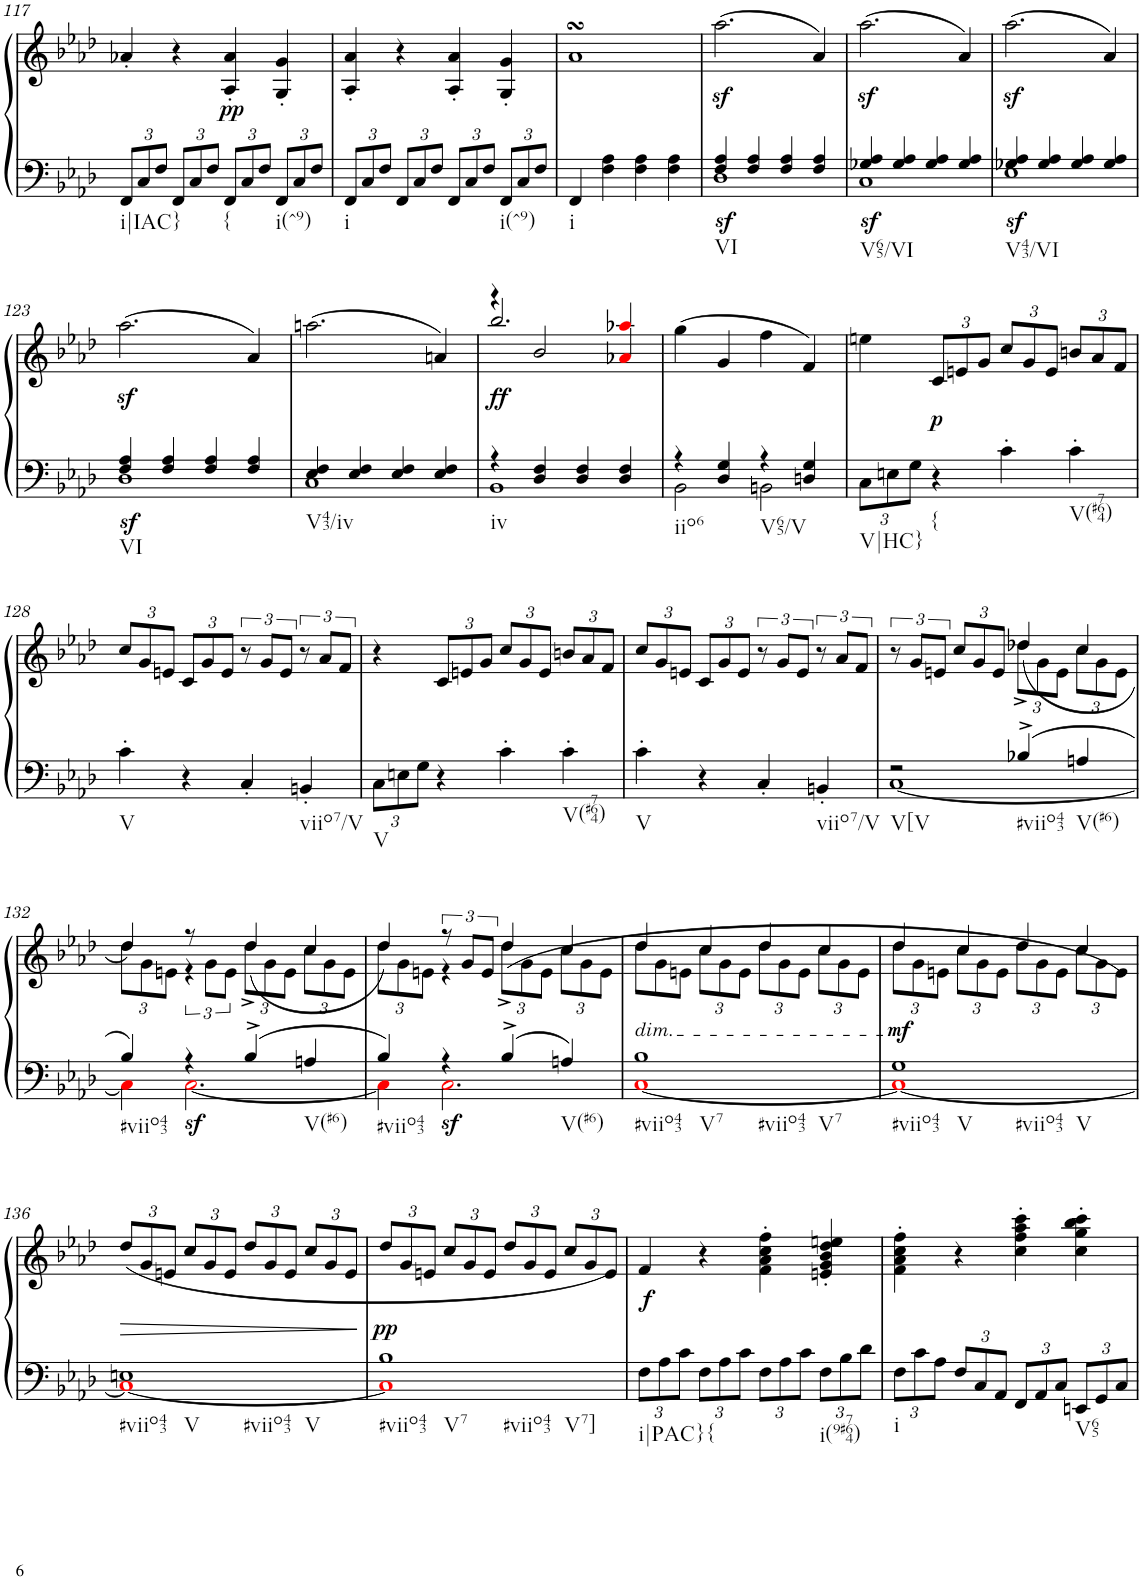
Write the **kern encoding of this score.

**kern	**kern	**dynam
*part1	*part1	*part1
*staff2	*staff1	*staff1/2
*I"Piano	*	*
*I'Pno.	*	*
!!LO:PB:g=z
*clefF4	*clefG2	*
*k[b-e-a-d-]	*k[b-e-a-d-]	*
*A-:	*A-:	*
*M2/2	*M2/2	*
*met(c|)	*met(c|)	*
*Xbrackettup	*	*
=117	=117	=117
*	*^	*
!LO:TX:b:t=i|IAC}	!	!	!
12FF/L	4a-X'/	3..ryy	.
12C/	.	.	.
12F/J	.	.	.
12FF/L	4r	.	.
12C/	.	.	.
12F/J	.	.	.
!LO:TX:b:t={	!	!	!
12FF/L	4A-/' 4a-/'	.	.
!	!	!	!LO:DY:b
12C/	.	3ryy	pp
12F/J	.	.	.
!LO:TX:b:t=i(^9)	!	!	!
12FF/L	4G/' 4g/'	.	.
12C/	.	.	.
12F/J	.	12ryy	.
=118	=118	=118	=118
!LO:TX:b:t=i	!	!	!
*	*v	*v	*
12FF/L	4A-/' 4a-/'	.
12C/	.	.
12F/J	.	.
12FF/L	4r	.
12C/	.	.
12F/J	.	.
12FF/L	4A-/' 4a-/'	.
12C/	.	.
12F/J	.	.
!LO:TX:b:t=i(^9)	!	!
12FF/L	4G/' 4g/'	.
12C/	.	.
12F/J	.	.
=119	=119	=119
!LO:TX:b:t=i	!	!
4FF/	1a-sSSs	.
4F\ 4A-\	.	.
4F\ 4A-\	.	.
4F\ 4A-\	.	.
=120	=120	=120
*^	*	*
!LO:TX:b:t=VI	!	!	!
!	!	!	!LO:DY:b=2
4F/ 4A-/	1D-	(2.aa-z<\	sf
4F/ 4A-/	.	.	.
4F/ 4A-/	.	.	.
4F/ 4A-/	.	4a-/)	.
=121	=121	=121	=121
!LO:TX:b:t=V65/VI	!	!	!
!	!	!	!LO:DY:b=2
4G-X/ 4A-/	1C	(2.aa-z<\	sf
4G-/ 4A-/	.	.	.
4G-/ 4A-/	.	.	.
4G-/ 4A-/	.	4a-/)	.
=122	=122	=122	=122
!LO:TX:b:t=V43/VI	!	!	!
!	!	!	!LO:DY:b=2
4G-X/ 4A-/	1E-	(2.aa-z<\	sf
4G-/ 4A-/	.	.	.
4G-/ 4A-/	.	.	.
4G-/ 4A-/	.	4a-/)	.
!!LO:LB:g=z
=123	=123	=123	=123
!LO:TX:b:t=VI	!	!	!
!	!	!	!LO:DY:b=2
4F/ 4A-/	1D-	(2.aa-z<\	sf
4F/ 4A-/	.	.	.
4F/ 4A-/	.	.	.
4F/ 4A-/	.	4a-/)	.
=124	=124	=124	=124
!LO:TX:b:t=V43/iv	!	!	!
4E-/ 4F/	1C	(2.aan\	.
4E-/ 4F/	.	.	.
4E-/ 4F/	.	.	.
4E-/ 4F/	.	4an/)	.
=125	=125	=125	=125
*	*	*^	*
!LO:TX:b:t=iv	!	!	!	!
!	!	!	!	!LO:DY:b
4r	1BB-	4r	2.bb-/	ff
4D-/ 4F/	.	2b-/	.	.
4D-/ 4F/	.	.	.	.
4D-/ 4F/	.	4a-Xi/	4aa-Xi/	.
=126	=126	=126	=126	=126
!LO:TX:b:t=iio6	!	!	!	!
*	*	*v	*v	*
4r	2BB-\	(4gg\	.
4D-/ 4G/	.	4g/	.
!LO:TX:b:t=V65/V	!	!	!
4r	2BBn\	4ff\	.
4Dn/ 4G/	.	4f/)	.
*v	*v	*	*
=127	=127	=127
!LO:TX:b:t=V|HC}	!	!
12C\L	4een\	.
12En\	.	.
12G\J	.	.
*	*Xbrackettup	*
!LO:TX:b:t={	!	!
!	!	!LO:DY:b
4r	12c/L	p
.	12en/	.
.	12g/J	.
4c'\	12cc/L	.
.	12g/	.
.	12e/J	.
!LO:TX:b:t=V(#764)	!	!
4c'\	12bn/L	.
.	12a-/	.
.	12f/J	.
!!LO:LB:g=z
=128	=128	=128
!LO:TX:b:t=V	!	!
4c'\	12cc/L	.
.	12g/	.
.	12en/J	.
4r	12c/L	.
.	12g/	.
.	12e/J	.
*	*brackettup	*
4C'/	12r	.
.	12g/L	.
.	12e/J	.
!LO:TX:b:t=viio7/V	!	!
4BBn'/	12r	.
.	12a-/L	.
.	12f/J	.
=129	=129	=129
!LO:TX:b:t=V	!	!
12C\L	4r	.
12En\	.	.
12G\J	.	.
*	*Xbrackettup	*
4r	12c/L	.
.	12en/	.
.	12g/J	.
4c'\	12cc/L	.
.	12g/	.
.	12e/J	.
!LO:TX:b:t=V(#764)	!	!
4c'\	12bn/L	.
.	12a-/	.
.	12f/J	.
=130	=130	=130
!LO:TX:b:t=V	!	!
4c'\	12cc/L	.
.	12g/	.
.	12en/J	.
4r	12c/L	.
.	12g/	.
.	12e/J	.
*	*brackettup	*
4C'/	12r	.
.	12g/L	.
.	12e/J	.
!LO:TX:b:t=viio7/V	!	!
4BBn'/	12r	.
.	12a-/L	.
.	12f/J	.
=131	=131	=131
*^	*^	*
!LO:TX:b:t=V[V	!	!	!	!
2r	[1C	12r	2ryy	.
.	.	12g/L	.	.
.	.	12en/J	.	.
*	*	*Xbrackettup	*	*
.	.	12cc/L	.	.
.	.	12g/	.	.
.	.	12e/J	.	.
!LO:TX:b:t=#viio43	!	!	!	!
4B-X^/	.	12dd-^\L	(4dd-X/	.
.	.	12g\	.	.
.	.	12e\J	.	.
!LO:TX:b:t=V(#6)	!	!	!	!
4An/	.	12cc\L	4cc/	.
.	.	12g\	.	.
.	.	12e\J	.	.
!!LO:LB:g=z	!!
=132	=132	=132	=132	=132
!LO:TX:b:t=#viio43	!	!	!	!
4B-/	4Ci\]	12dd-\L	4dd-/)	.
.	.	12g\	.	.
.	.	12en\J	.	.
*	*	*brackettup	*	*
!	!	!	!	!LO:DY:b=2
4r	[2.Ci\	12r	4r	sf
.	.	12g\L	.	.
.	.	12e\J	.	.
*	*	*Xbrackettup	*	*
4B-^/	.	12dd-^\L	(4dd-/	.
.	.	12g\	.	.
.	.	12e\J	.	.
!LO:TX:b:t=V(#6)	!	!	!	!
4An/	.	12cc\L	4cc/	.
.	.	12g\	.	.
.	.	12e\J	.	.
=133	=133	=133	=133	=133
!LO:TX:b:t=#viio43	!	!	!	!
4B-/	4Ci\]	12dd-\L	4dd-/)	.
.	.	12g\	.	.
.	.	12en\J	.	.
*	*	*brackettup	*	*
!	!	!	!	!LO:DY:b=2
4r	2.Ci\	12r	4r	sf
.	.	12g/L	.	.
.	.	12e/J	.	.
*	*	*Xbrackettup	*	*
4B-^/	.	(>12dd-^\L	4dd-/	.
.	.	12g\	.	.
.	.	12e\J	.	.
!LO:TX:b:t=V(#6)	!	!	!	!
4An/	.	12cc\L	4cc/	.
.	.	12g\	.	.
.	.	12e\J	.	.
=134	=134	=134	=134	=134
!	!	!LO:TX:b:i:t=dim.	!	!
!LO:TX:b:t=#viio43	!	!	!	!
!LO:TX:b:t=V7	!	!	!	!
!LO:TX:b:t=#viio43	!	!	!	!
!LO:TX:b:t=V7	!	!	!	!
1B-	[1Ci	12dd-\L	4dd-/	.
.	.	12g\	.	.
.	.	12en\J	.	.
.	.	12cc\L	4cc/	.
.	.	12g\	.	.
.	.	12e\J	.	.
.	.	12dd-\L	4dd-/	.
.	.	12g\	.	.
.	.	12e\J	.	.
.	.	12cc\L	4cc/	.
.	.	12g\	.	.
.	.	12e\J	.	.
=135	=135	=135	=135	=135
!LO:TX:b:t=#viio43	!	!	!	!
!LO:TX:b:t=V	!	!	!	!
!LO:TX:b:t=#viio43	!	!	!	!
!LO:TX:b:t=V	!	!	!	!
!	!	!	!	!LO:DY:b
1G	1Ci_	12dd-\L	4dd-/	mf
.	.	12g\	.	.
.	.	12en\J	.	.
.	.	12cc\L	4cc/	.
.	.	12g\	.	.
.	.	12e\J	.	.
.	.	12dd-\L	4dd-/	.
.	.	12g\	.	.
.	.	12e\J	.	.
.	.	12cc\L	4cc/	.
.	.	12g\	.	.
.	.	12e\J)	.	.
*	*	*v	*v	*
!!LO:LB:g=z
=136	=136	=136	=136
!LO:TX:b:t=#viio43	!	!	!
!LO:TX:b:t=V	!	!	!
!LO:TX:b:t=#viio43	!	!	!
!LO:TX:b:t=V	!	!	!
!	!	!	!LO:HP:b
1En	1Ci_	(12dd-/L	>
.	.	12g/	.
.	.	12en/J	.
.	.	12cc/L	.
.	.	12g/	.
.	.	12e/J	.
.	.	12dd-/L	.
.	.	12g/	.
.	.	12e/J	.
.	.	12cc/L	.
.	.	12g/	.
.	.	12e/J	.
*v	*v	*	*
.	.	]
=137	=137	=137
*^	*	*
!LO:TX:b:t=#viio43	!	!	!
!LO:TX:b:t=V7	!	!	!
!LO:TX:b:t=#viio43	!	!	!
!LO:TX:b:t=V7]	!	!	!
!	!	!	!LO:DY:b
1B-	1Ci]	12dd-/L	pp
.	.	12g/	.
.	.	12en/J	.
.	.	12cc/L	.
.	.	12g/	.
.	.	12e/J	.
.	.	12dd-/L	.
.	.	12g/	.
.	.	12e/J	.
.	.	12cc/L	.
.	.	12g/	.
.	.	12e/J)	.
*v	*v	*	*
=138	=138	=138
!LO:TX:b:t=i|PAC}{	!	!
!	!	!LO:DY:b
12F\L	4f/	f
12A-\	.	.
12c\J	.	.
12F\L	4r	.
12A-\	.	.
12c\J	.	.
12F\L	4f\' 4a-\' 4cc\' 4ff\'	.
12A-\	.	.
12c\J	.	.
!LO:TX:b:t=i(9#764)	!	!
12F\L	4en/' 4g/' 4b-/' 4dd-/' 4een/'	.
12B-\	.	.
12d-\J	.	.
=139	=139	=139
!LO:TX:b:t=i	!	!
12F\L	4f\' 4a-\' 4cc\' 4ff\'	.
12c\	.	.
12A-\J	.	.
12F/L	4r	.
12C/	.	.
12AA-/J	.	.
12FF/L	4cc\' 4ff\' 4aa-\' 4ccc\'	.
12AA-/	.	.
12C/J	.	.
!LO:TX:b:t=V65	!	!
12EEn/L	4cc\' 4gg\' 4bb-\' 4ccc\'	.
12GG/	.	.
12C/J	.	.
=	=	=
*-	*-	*-
